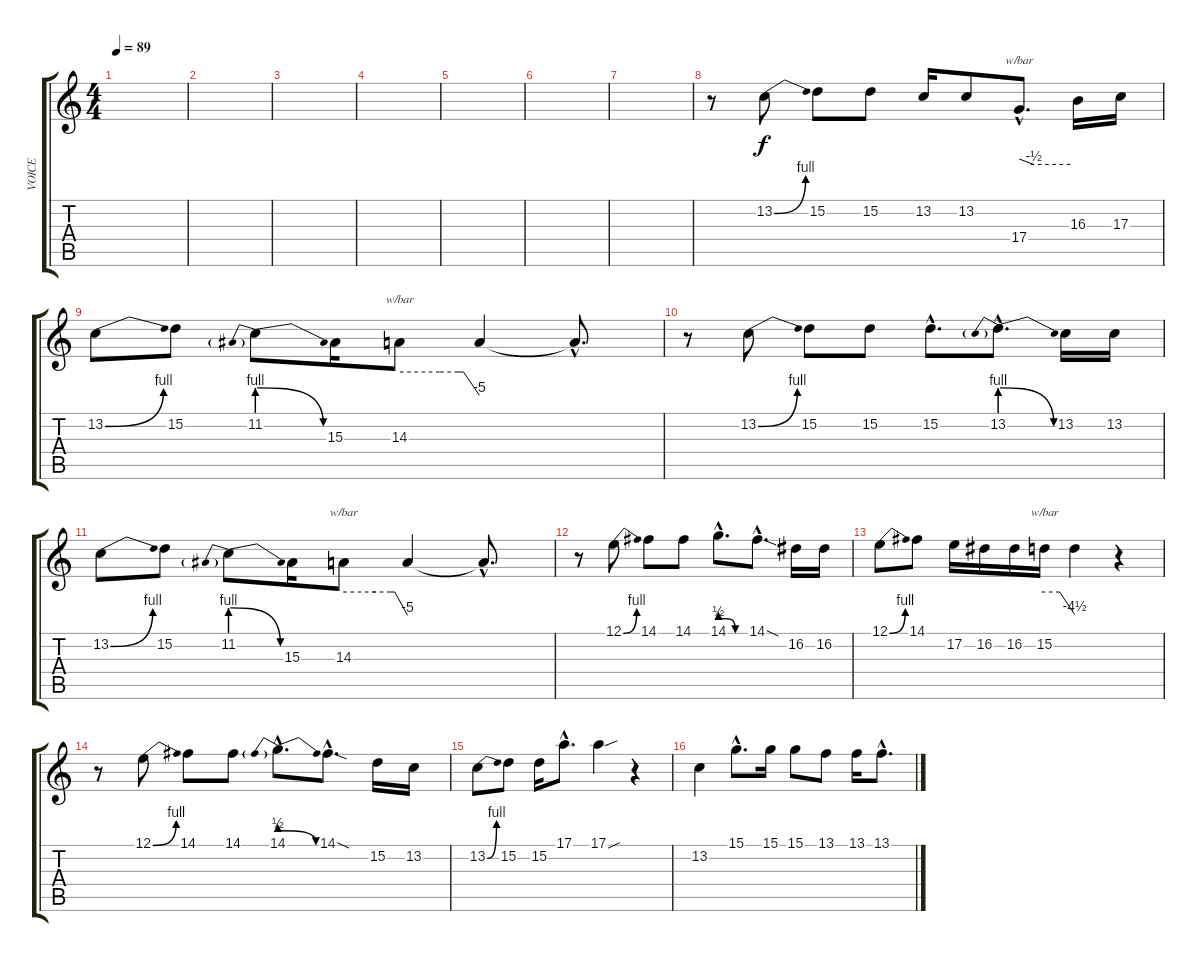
\track ("VOICE" "VOICE") {instrument voiceoohs}
\staff {score tabs}
\tuning (E4 B3 G3 D3 A2 E2) {hide}
\ts (4 4)
\tempo 89
\clef g2
\ks c
|
|
|
|
|
|
|
r.8 13.2{be (bend 0 0 60 4)}.8 15.2.8 15.2.8 13.2.16 13.2.8 17.4{hac}.8{d tbe (custom default 0 0 17 -2 60 -2)} 16.3.16 17.3.16 |
13.2{be (bend 0 0 60 4)}.8 15.2.8 11.2{be (prebendrelease 0 4 60 0)}.8 15.3.16 14.3.8{tbe (custom default 0 0 30 0 44 0 48 0 60 -20)} 14.3{t}.4 14.3{hac t}.8{d} |
r.8 13.2{be (bend 0 0 60 4)}.8 15.2.8 15.2.8 15.2{hac}.8{d} 13.2{be (prebendrelease 0 4 60 0) hac}.8{d} 13.2.16 13.2.16 |
13.2{be (bend 0 0 60 4)}.8 15.2.8 11.2{be (prebendrelease 0 4 60 0)}.8 15.3.16 14.3.8{tbe (custom default 0 0 30 0 44 0 48 0 60 -20)} 14.3{t}.4 14.3{hac t}.8{d} |
r.8 12.1{be (bend 0 0 60 4)}.8 14.1.8 14.1.8 14.1{be (custom 0 2 15 2 36 0 60 0) hac}.8{d} 14.1{sod hac}.8{d} 16.2.16 16.2.16 |
12.1{be (bend 0 0 60 4)}.8 14.1.8 17.2.16 16.2.16 16.2.16 15.2.16{tbe (custom default 0 0 30 0 60 -18)} 15.2{t}.4 r.4 |
r.8 12.1{be (bend 0 0 60 4)}.8 14.1.8 14.1.8 14.1{be (prebendrelease 0 2 60 0) hac}.8{d} 14.1{sod hac}.8{d} 15.2.16 13.2.16 |
13.2{be (bend 0 0 60 4)}.8 15.2.8 15.2.16 17.1{hac}.8{d} 17.1{sou}.4 r.4 |
13.2.4 15.1{hac}.8{d} 15.1.16 15.1.8 13.1.8 13.1.16 13.1{hac}.8{d}
